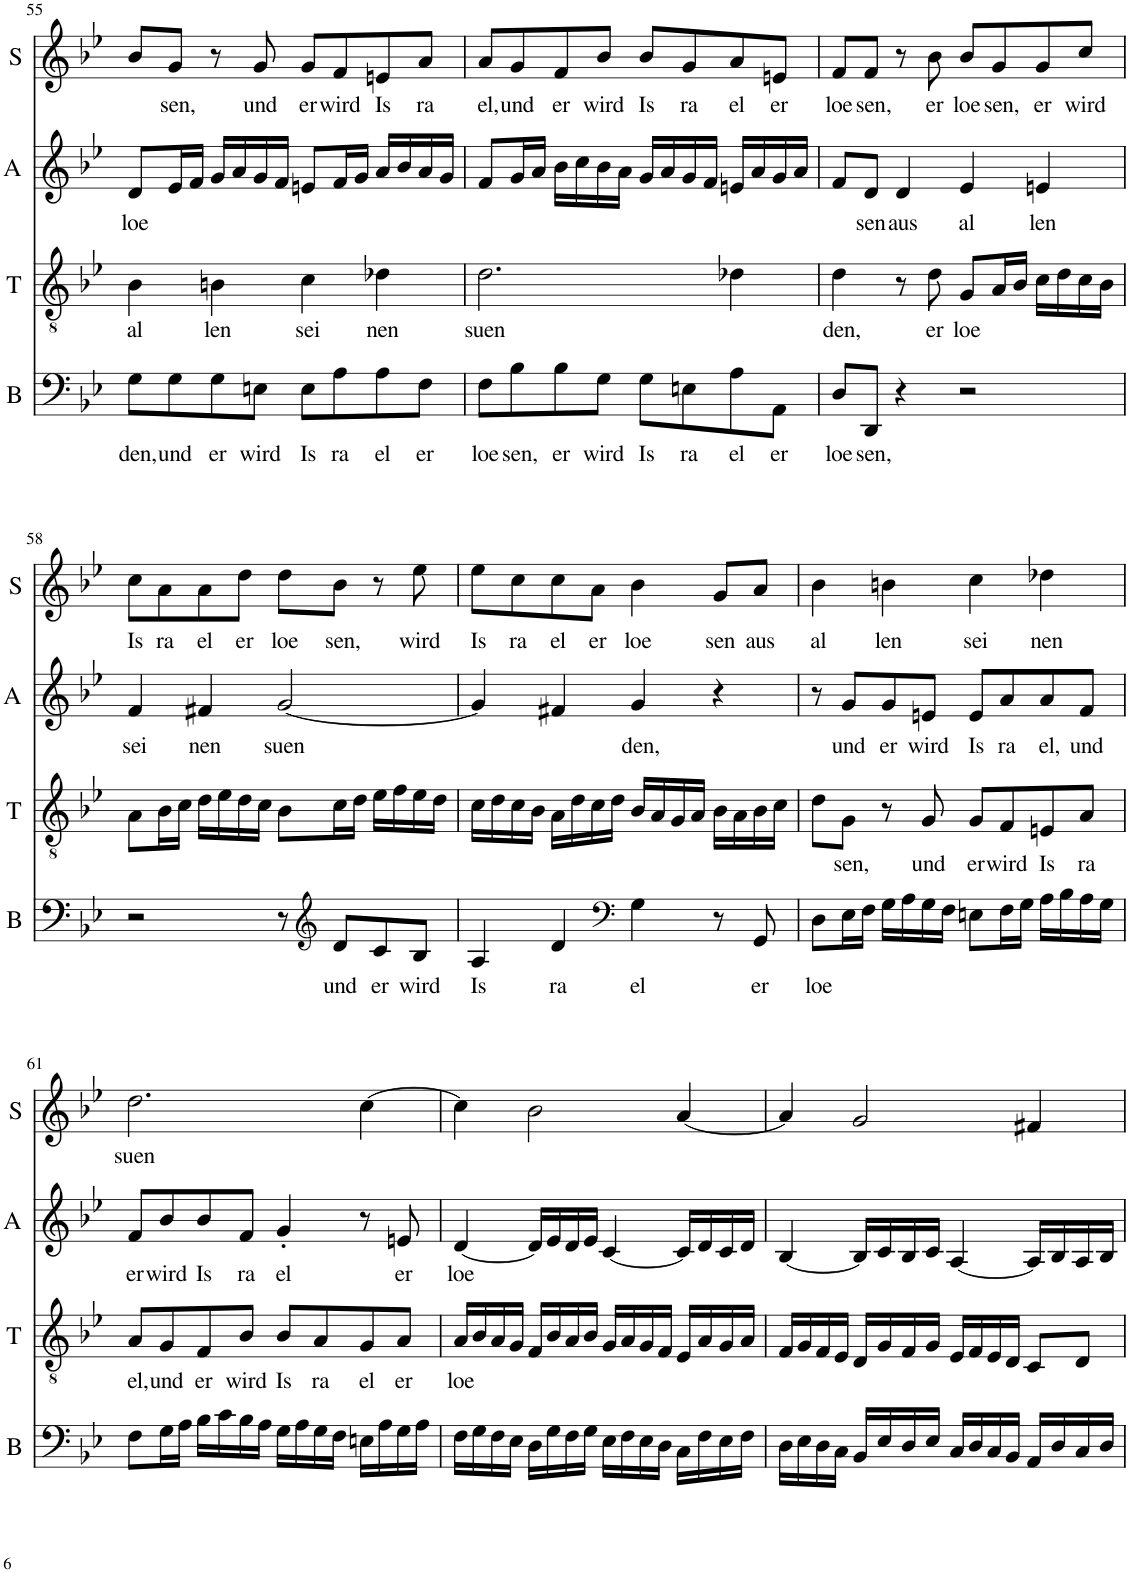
**kern	**text	**kern	**text	**kern	**text	**kern	**text
*part4	*part4	*part3	*part3	*part2	*part2	*part1	*part1
*staff4	*staff4	*staff3	*staff3	*staff2	*staff2	*staff1	*staff1
*I"Bass	*	*I"Ténor	*	*I"Alto	*	*I"Soprano	*
*I'B	*	*I'T	*	*I'A	*	*I'S	*
!!LO:PB:g=z
*clefF4	*	*clefGv2	*	*clefG2	*	*clefG2	*
*k[b-e-]	*	*k[b-e-]	*	*k[b-e-]	*	*k[b-e-]	*
*M4/4	*	*M4/4	*	*M4/4	*	*M4/4	*
=55	=55	=55	=55	=55	=55	=55	=55
!	!LO:LY:b	!	!LO:LY:b	!	!LO:LY:b	!	!
8G\L	den,	4B-\	al	8d/L	loe	8b-/L	.
!	!LO:LY:b	!	!	!	!	!	!LO:LY:b
8G\	und	.	.	16e-/L	.	8g/J	sen,
.	.	.	.	16f/JJ	.	.	.
!	!LO:LY:b	!	!LO:LY:b	!	!	!	!
8G\	er	4Bn\	len	16g/LL	.	8r	.
.	.	.	.	16a/	.	.	.
!	!LO:LY:b	!	!	!	!	!	!LO:LY:b
8En\J	wird	.	.	16g/	.	8g/	und
.	.	.	.	16f/JJ	.	.	.
!	!LO:LY:b	!	!LO:LY:b	!	!	!	!LO:LY:b
8E\L	Is	4c\	sei	8en/L	.	8g/L	er
!	!LO:LY:b	!	!	!	!	!	!LO:LY:b
8A\	ra	.	.	16f/L	.	8f/	wird
.	.	.	.	16g/JJ	.	.	.
!	!LO:LY:b	!	!LO:LY:b	!	!	!	!LO:LY:b
8A\	el	4d-X\	nen	16a/LL	.	8en/	Is
.	.	.	.	16b-/	.	.	.
!	!LO:LY:b	!	!	!	!	!	!LO:LY:b
8F\J	er	.	.	16a/	.	8a/J	ra
.	.	.	.	16g/JJ	.	.	.
=56	=56	=56	=56	=56	=56	=56	=56
!	!LO:LY:b	!	!LO:LY:b	!	!	!	!LO:LY:b
8F\L	loe	2.d\	suen	8f/L	.	8a/L	el,
!	!LO:LY:b	!	!	!	!	!	!LO:LY:b
8B-\	sen,	.	.	16g/L	.	8g/	und
.	.	.	.	16a/JJ	.	.	.
!	!LO:LY:b	!	!	!	!	!	!LO:LY:b
8B-\	er	.	.	16b-\LL	.	8f/	er
.	.	.	.	16cc\	.	.	.
!	!LO:LY:b	!	!	!	!	!	!LO:LY:b
8G\J	wird	.	.	16b-\	.	8b-/J	wird
.	.	.	.	16a\JJ	.	.	.
!	!LO:LY:b	!	!	!	!	!	!LO:LY:b
8G\L	Is	.	.	16g/LL	.	8b-/L	Is
.	.	.	.	16a/	.	.	.
!	!LO:LY:b	!	!	!	!	!	!LO:LY:b
8En\	ra	.	.	16g/	.	8g/	ra
.	.	.	.	16f/JJ	.	.	.
!	!LO:LY:b	!	!	!	!	!	!LO:LY:b
8A\	el	4d-X\	.	16en/LL	.	8a/	el
.	.	.	.	16a/	.	.	.
!	!LO:LY:b	!	!	!	!	!	!LO:LY:b
8AA\J	er	.	.	16g/	.	8en/J	er
.	.	.	.	16a/JJ	.	.	.
=57	=57	=57	=57	=57	=57	=57	=57
!	!LO:LY:b	!	!LO:LY:b	!	!	!	!LO:LY:b
8D/L	loe	4d\	den,	8f/L	.	8f/L	loe
!	!LO:LY:b	!	!	!	!LO:LY:b	!	!LO:LY:b
8DD/J	sen,	.	.	8d/J	sen	8f/J	sen,
!	!	!	!	!	!LO:LY:b	!	!
4r	.	8r	.	4d/	aus	8r	.
!	!	!	!LO:LY:b	!	!	!	!LO:LY:b
.	.	8d\	er	.	.	8b-\	er
!	!	!	!LO:LY:b	!	!LO:LY:b	!	!LO:LY:b
2r	.	8G/L	loe	4e-/	al	8b-/L	loe
!	!	!	!	!	!	!	!LO:LY:b
.	.	16A/L	.	.	.	8g/	sen,
.	.	16B-/JJ	.	.	.	.	.
!	!	!	!	!	!LO:LY:b	!	!LO:LY:b
.	.	16c\LL	.	4en/	len	8g/	er
.	.	16d\	.	.	.	.	.
!	!	!	!	!	!	!	!LO:LY:b
.	.	16c\	.	.	.	8cc/J	wird
.	.	16B-\JJ	.	.	.	.	.
!!LO:LB:g=z
=58	=58	=58	=58	=58	=58	=58	=58
!	!	!	!	!	!LO:LY:b	!	!LO:LY:b
2r	.	8A\L	.	4f/	sei	8cc\L	Is
!	!	!	!	!	!	!	!LO:LY:b
.	.	16B-\L	.	.	.	8a\	ra
.	.	16c\JJ	.	.	.	.	.
!	!	!	!	!	!LO:LY:b	!	!LO:LY:b
.	.	16d\LL	.	4f#X/	nen	8a\	el
.	.	16e-\	.	.	.	.	.
!	!	!	!	!	!	!	!LO:LY:b
.	.	16d\	.	.	.	8dd\J	er
.	.	16c\JJ	.	.	.	.	.
!	!	!	!	!	!LO:LY:b	!	!LO:LY:b
8r	.	8B-\L	.	[2g/	suen	8dd\L	loe
*clefG2	*	*	*	*	*	*	*
!	!LO:LY:b	!	!	!	!	!	!LO:LY:b
8d/L	und	16c\L	.	.	.	8b-\J	sen,
.	.	16d\JJ	.	.	.	.	.
!	!LO:LY:b	!	!	!	!	!	!
8c/	er	16e-\LL	.	.	.	8r	.
.	.	16f\	.	.	.	.	.
!	!LO:LY:b	!	!	!	!	!	!LO:LY:b
8B-/J	wird	16e-\	.	.	.	8ee-\	wird
.	.	16d\JJ	.	.	.	.	.
=59	=59	=59	=59	=59	=59	=59	=59
!	!LO:LY:b	!	!	!	!	!	!LO:LY:b
4A/	Is	16c\LL	.	4g/]	.	8ee-\L	Is
.	.	16d\	.	.	.	.	.
!	!	!	!	!	!	!	!LO:LY:b
.	.	16c\	.	.	.	8cc\	ra
.	.	16B-\JJ	.	.	.	.	.
!	!LO:LY:b	!	!	!	!	!	!LO:LY:b
4d/	ra	16A\LL	.	4f#X/	.	8cc\	el
.	.	16d\	.	.	.	.	.
!	!	!	!	!	!	!	!LO:LY:b
.	.	16c\	.	.	.	8a\J	er
.	.	16d\JJ	.	.	.	.	.
*clefF4	*	*	*	*	*	*	*
!	!LO:LY:b	!	!	!	!LO:LY:b	!	!LO:LY:b
4G\	el	16B-/LL	.	4g/	den,	4b-\	loe
.	.	16A/	.	.	.	.	.
.	.	16G/	.	.	.	.	.
.	.	16A/JJ	.	.	.	.	.
!	!	!	!	!	!	!	!LO:LY:b
8r	.	16B-\LL	.	4r	.	8g/L	sen
.	.	16A\	.	.	.	.	.
!	!LO:LY:b	!	!	!	!	!	!LO:LY:b
8GG/	er	16B-\	.	.	.	8a/J	aus
.	.	16c\JJ	.	.	.	.	.
=60	=60	=60	=60	=60	=60	=60	=60
!	!LO:LY:b	!	!	!	!	!	!LO:LY:b
8D\L	loe	8d\L	.	8r	.	4b-\	al
!	!	!	!LO:LY:b	!	!LO:LY:b	!	!
16E-\L	.	8G\J	sen,	8g/L	und	.	.
16F\JJ	.	.	.	.	.	.	.
!	!	!	!	!	!LO:LY:b	!	!LO:LY:b
16G\LL	.	8r	.	8g/	er	4bn\	len
16A\	.	.	.	.	.	.	.
!	!	!	!LO:LY:b	!	!LO:LY:b	!	!
16G\	.	8G/	und	8en/J	wird	.	.
16F\JJ	.	.	.	.	.	.	.
!	!	!	!LO:LY:b	!	!LO:LY:b	!	!LO:LY:b
8En\L	.	8G/L	er	8e/L	Is	4cc\	sei
!	!	!	!LO:LY:b	!	!LO:LY:b	!	!
16F\L	.	8F/	wird	8a/	ra	.	.
16G\JJ	.	.	.	.	.	.	.
!	!	!	!LO:LY:b	!	!LO:LY:b	!	!LO:LY:b
16A\LL	.	8En/	Is	8a/	el,	4dd-X\	nen
16B-\	.	.	.	.	.	.	.
!	!	!	!LO:LY:b	!	!LO:LY:b	!	!
16A\	.	8A/J	ra	8f/J	und	.	.
16G\JJ	.	.	.	.	.	.	.
!!LO:LB:g=z
=61	=61	=61	=61	=61	=61	=61	=61
!	!	!	!LO:LY:b	!	!LO:LY:b	!	!LO:LY:b
8F\L	.	8A/L	el,	8f/L	er	2.dd\	suen
!	!	!	!LO:LY:b	!	!LO:LY:b	!	!
16G\L	.	8G/	und	8b-/	wird	.	.
16A\JJ	.	.	.	.	.	.	.
!	!	!	!LO:LY:b	!	!LO:LY:b	!	!
16B-\LL	.	8F/	er	8b-/	Is	.	.
16c\	.	.	.	.	.	.	.
!	!	!	!LO:LY:b	!	!LO:LY:b	!	!
16B-\	.	8B-/J	wird	8f/J	ra	.	.
16A\JJ	.	.	.	.	.	.	.
!	!	!	!LO:LY:b	!	!LO:LY:b	!	!
16G\LL	.	8B-/L	Is	4g'/	el	.	.
16A\	.	.	.	.	.	.	.
!	!	!	!LO:LY:b	!	!	!	!
16G\	.	8A/	ra	.	.	.	.
16F\JJ	.	.	.	.	.	.	.
!	!	!	!LO:LY:b	!	!	!	!
16En\LL	.	8G/	el	8r	.	[4cc\	.
16A\	.	.	.	.	.	.	.
!	!	!	!LO:LY:b	!	!LO:LY:b	!	!
16G\	.	8A/J	er	8en/	er	.	.
16A\JJ	.	.	.	.	.	.	.
=62	=62	=62	=62	=62	=62	=62	=62
!	!	!	!LO:LY:b	!	!LO:LY:b	!	!
16F\LL	.	16A/LL	loe	[4d/	loe	4cc\]	.
16G\	.	16B-/	.	.	.	.	.
16F\	.	16A/	.	.	.	.	.
16E-\JJ	.	16G/JJ	.	.	.	.	.
16D\LL	.	16F/LL	.	16d/LL]	.	2b-\	.
16G\	.	16B-/	.	16e-/	.	.	.
16F\	.	16A/	.	16d/	.	.	.
16G\JJ	.	16B-/JJ	.	16e-/JJ	.	.	.
16E-\LL	.	16G/LL	.	[4c/	.	.	.
16F\	.	16A/	.	.	.	.	.
16E-\	.	16G/	.	.	.	.	.
16D\JJ	.	16F/JJ	.	.	.	.	.
16C\LL	.	16E-/LL	.	16c/LL]	.	[4a/	.
16F\	.	16A/	.	16d/	.	.	.
16E-\	.	16G/	.	16c/	.	.	.
16F\JJ	.	16A/JJ	.	16d/JJ	.	.	.
=63	=63	=63	=63	=63	=63	=63	=63
16D\LL	.	16F/LL	.	[4B-/	.	4a/]	.
16E-\	.	16G/	.	.	.	.	.
16D\	.	16F/	.	.	.	.	.
16C\JJ	.	16E-/JJ	.	.	.	.	.
16BB-/LL	.	16D/LL	.	16B-/LL]	.	2g/	.
16E-/	.	16G/	.	16c/	.	.	.
16D/	.	16F/	.	16B-/	.	.	.
16E-/JJ	.	16G/JJ	.	16c/JJ	.	.	.
16C/LL	.	16E-/LL	.	[4A/	.	.	.
16D/	.	16F/	.	.	.	.	.
16C/	.	16E-/	.	.	.	.	.
16BB-/JJ	.	16D/JJ	.	.	.	.	.
16AA/LL	.	8C/L	.	16A/LL]	.	4f#X/	.
16D/	.	.	.	16B-/	.	.	.
16C/	.	8D/J	.	16A/	.	.	.
16D/JJ	.	.	.	16B-/JJ	.	.	.
=	=	=	=	=	=	=	=
*-	*-	*-	*-	*-	*-	*-	*-
